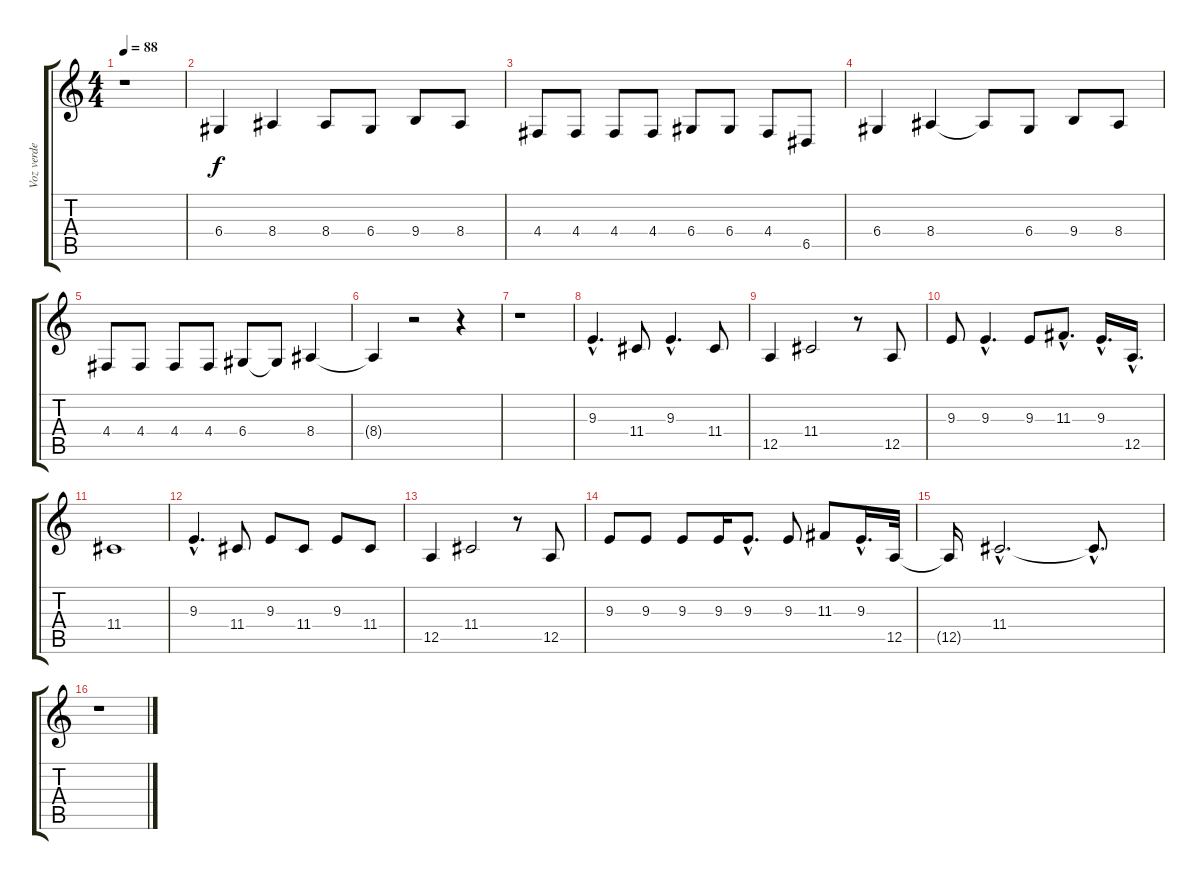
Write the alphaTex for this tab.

\track ("Voz verde" "Voz verde") {instrument violin}
\staff {score tabs}
\tuning (E4 B3 G3 D3 A2 E2) {hide}
\ts (4 4)
\tempo 88
\clef g2
\ks c
r.1{dy f} |
6.4.4 8.4.4 8.4.8 6.4.8 9.4.8 8.4.8 |
4.4.8 4.4.8 4.4.8 4.4.8 6.4.8 6.4.8 4.4.8 6.5.8 |
6.4.4 8.4.4 8.4{t}.8 6.4.8 9.4.8 8.4.8 |
4.4.8 4.4.8 4.4.8 4.4.8 6.4.8 6.4{t}.8 8.4.4 |
8.4{t}.4 r.2 r.4 |
r.1 |
9.3{hac}.4{d} 11.4.8 9.3{hac}.4{d} 11.4.8 |
12.5.4 11.4.2 r.8 12.5.8 |
9.3.8 9.3{hac}.4{d} 9.3.8 11.3{hac}.8{d} 9.3{hac}.16{d} 12.5{hac}.16{d} |
11.4.1 |
9.3{hac}.4{d} 11.4.8 9.3.8 11.4.8 9.3.8 11.4.8 |
12.5.4 11.4.2 r.8 12.5.8 |
9.3.8 9.3.8 9.3.8 9.3.16 9.3{hac}.8{d} 9.3.8 11.3.8 9.3{hac}.16{d} 12.5.32 |
12.5{t}.16 11.4{hac}.2{d} 11.4{hac t}.8{d} |
r.1
